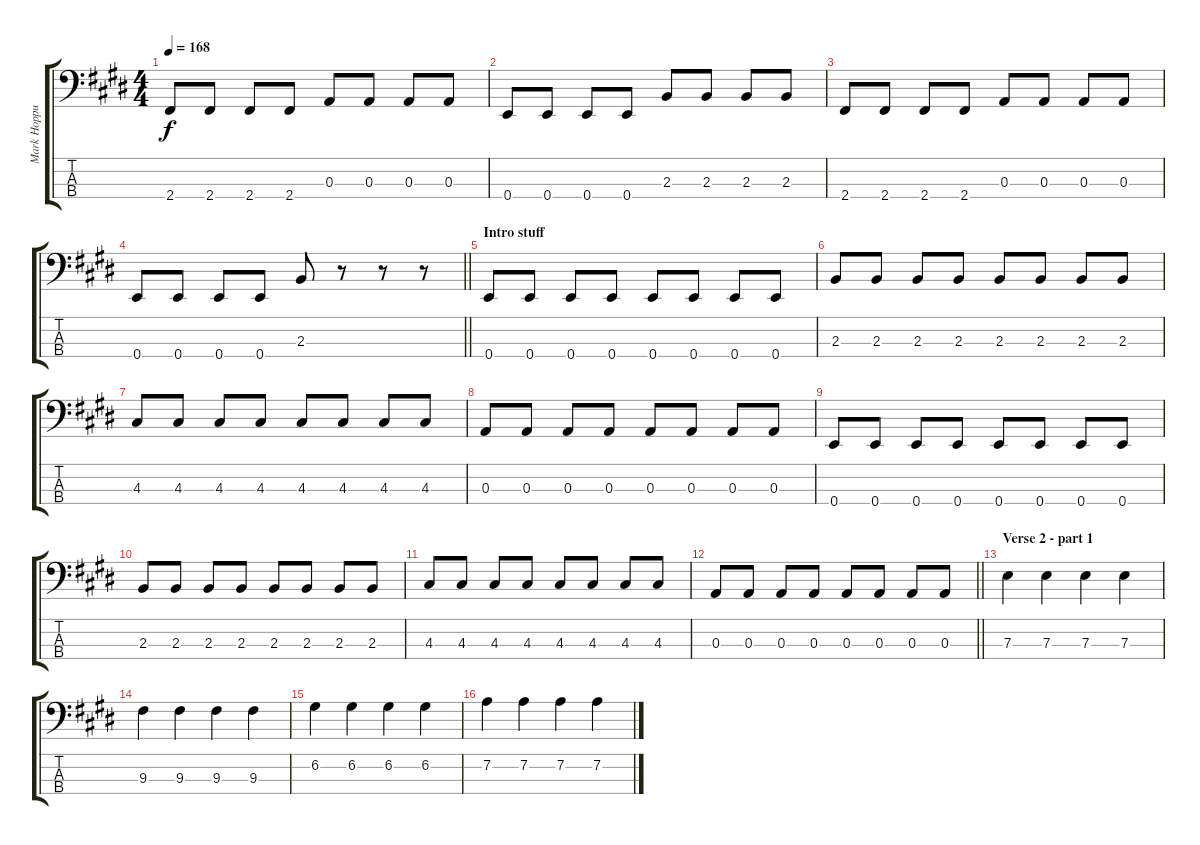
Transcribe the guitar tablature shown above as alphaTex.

\track ("Mark Hoppus" "Mark Hoppu") {instrument electricbassfinger}
\staff {score tabs}
\tuning (G2 D2 A1 E1) {hide}
\ts (4 4)
\tempo 168
\clef f4
\ks e
2.4.8{dy f} 2.4.8 2.4.8 2.4.8 0.3.8 0.3.8 0.3.8 0.3.8 |
0.4.8 0.4.8 0.4.8 0.4.8 2.3.8 2.3.8 2.3.8 2.3.8 |
2.4.8 2.4.8 2.4.8 2.4.8 0.3.8 0.3.8 0.3.8 0.3.8 |
\barLineRight lightlight
0.4.8 0.4.8 0.4.8 0.4.8 2.3.8 r.8 r.8 r.8 |
\section ("" "Intro stuff")
0.4.8 0.4.8 0.4.8 0.4.8 0.4.8 0.4.8 0.4.8 0.4.8 |
2.3.8 2.3.8 2.3.8 2.3.8 2.3.8 2.3.8 2.3.8 2.3.8 |
4.3.8 4.3.8 4.3.8 4.3.8 4.3.8 4.3.8 4.3.8 4.3.8 |
0.3.8 0.3.8 0.3.8 0.3.8 0.3.8 0.3.8 0.3.8 0.3.8 |
0.4.8 0.4.8 0.4.8 0.4.8 0.4.8 0.4.8 0.4.8 0.4.8 |
2.3.8 2.3.8 2.3.8 2.3.8 2.3.8 2.3.8 2.3.8 2.3.8 |
4.3.8 4.3.8 4.3.8 4.3.8 4.3.8 4.3.8 4.3.8 4.3.8 |
\barLineRight lightlight
0.3.8 0.3.8 0.3.8 0.3.8 0.3.8 0.3.8 0.3.8 0.3.8 |
\section ("" "Verse 2 - part 1")
7.3.4 7.3.4 7.3.4 7.3.4 |
9.3.4 9.3.4 9.3.4 9.3.4 |
6.2.4 6.2.4 6.2.4 6.2.4 |
7.2.4 7.2.4 7.2.4 7.2.4
